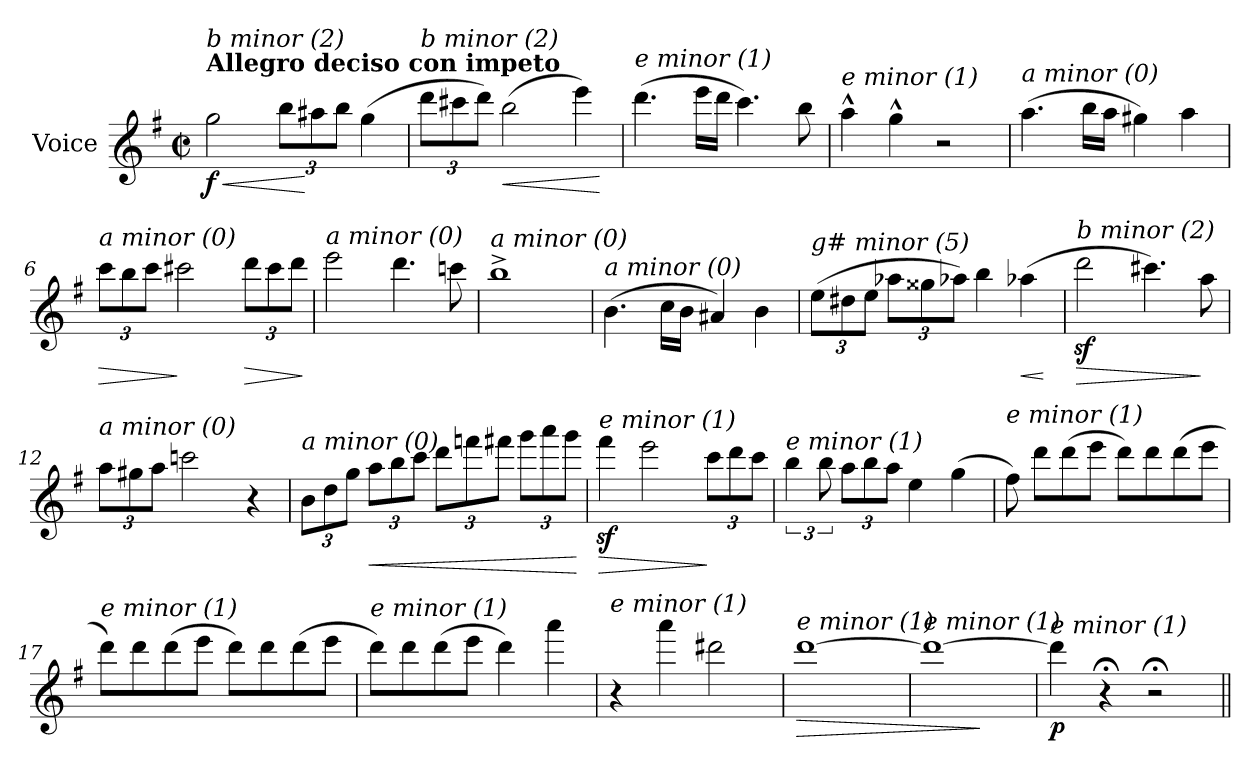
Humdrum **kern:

**kern	**dynam
*part1	*part1
*staff1	*staff1
*I"Voice	*
*I'V	*
*clefG2	*
*k[f#]	*
*M2/2	*
*met(c|)	*
*MM224	*
=1	=1
!LO:TX:a:B:t=Allegro deciso con impeto	!
!LO:TX:i:t=b minor (2)	!
!	!LO:HP:b
!	!LO:DY:n=1:b
2gg\	< f
*Xbrackettup	*
12bb\L	.
12aa#X\	[
12bb\J	.
(>4gg\	.
=2	=2
!LO:TX:i:t=b minor (2)	!
12ddd\L	.
12ccc#X\	.
12ddd\J)	.
!	!LO:HP:b
(>2bb\	<
4eee\)	.
.	[
=3	=3
!LO:TX:i:t=e minor (1)	!
(>4.ddd\	.
16eee\LL	.
16ddd\JJ	.
4.ccc\)	.
8bb\	.
=4	=4
!LO:TX:i:t=e minor (1)	!
4aa^^\	.
4gg^^\	.
2r	.
=5	=5
!LO:TX:i:t=a minor (0)	!
(>4.aa\	.
16bb\LL	.
16aa\JJ	.
4gg#X\)	.
4aa\	.
!!LO:LB:g=z
=6	=6
!LO:TX:i:t=a minor (0)	!
!	!LO:HP:b
12ccc\L	>
12bb\	.
12ccc\J	.
2ccc#X\	]
!	!LO:HP:b
12ddd\L	>
12ccc#\	.
12ddd\J	.
.	]
=7	=7
!LO:TX:i:t=a minor (0)	!
2eee\	.
4.ddd\	.
8cccn\	.
=8	=8
!LO:TX:i:t=a minor (0)	!
1bb^	.
=9	=9
!LO:TX:i:t=a minor (0)	!
(>4.b\	.
16cc\LL	.
16b\JJ	.
4a#X/)	.
4b\	.
=10	=10
!LO:TX:i:t=g# minor (5)	!
(>12ee\L	.
12dd#X\	.
12ee\J	.
12aa-Xi\L	.
12gg##Xi\	.
12aa-Xi\J)	.
4bb\	.
!	!LO:HP:b
(>4aa-Xi\	<
.	[
!!LO:LB:g=z
=11	=11
!LO:TX:i:t=b minor (2)	!
!	!LO:HP:b
2dddz<\	>
4.ccc#X\)	.
8aa\	]
!!LO:LB:g=z
=12	=12
!LO:TX:i:t=a minor (0)	!
12aa\L	.
12gg#X\	.
12aa\J	.
2cccn\	.
4r	.
=13	=13
!LO:TX:i:t=a minor (0)	!
12b\L	.
12dd\	.
12gg\J	.
!	!LO:HP:b
12aa\L	<
12bb\	.
12ccc\J	.
12ddd\L	.
12fffni\	.
12fff#\J	.
12ggg\L	.
12aaa\	.
12ggg\J	.
.	[
=14	=14
!LO:TX:i:t=e minor (1)	!
!	!LO:HP:b
4fff#z<\	>
2eee\	.
12ccc\L	]
12ddd\	.
12ccc\J	.
=15	=15
*brackettup	*
!LO:TX:i:t=e minor (1)	!
6bb\	.
12bb\	.
*Xbrackettup	*
12aa\L	.
12bb\	.
12aa\J	.
4ee\	.
(>4gg\	.
!!LO:LB:g=z
=16	=16
!LO:TX:i:t=e minor (1)	!
8ff#\)	.
8ddd\L	.
(>8ddd\	.
8eee\J	.
8ddd\L)	.
8ddd\	.
(>8ddd\	.
8eee\J	.
=17	=17
!LO:TX:i:t=e minor (1)	!
8ddd\L)	.
8ddd\	.
(>8ddd\	.
8eee\J	.
8ddd\L)	.
8ddd\	.
(>8ddd\	.
8eee\J	.
=18	=18
!LO:TX:i:t=e minor (1)	!
8ddd\L)	.
8ddd\	.
(>8ddd\	.
8eee\J	.
4ddd\)	.
4aaa\	.
=19	=19
!LO:TX:i:t=e minor (1)	!
4r	.
4aaa\	.
2ddd#Xi\	.
=20	=20
!LO:TX:i:t=e minor (1)	!
!	!LO:HP:b
[1ddd	>
=21	=21
!LO:TX:i:t=e minor (1)	!
1ddd_	.
.	]
!!LO:LB:g=z
=22	=22
!LO:TX:i:t=e minor (1)	!
!	!LO:DY:b
4ddd\]	p
4r;<	.
2r;<	.
=||	=||
*-	*-
